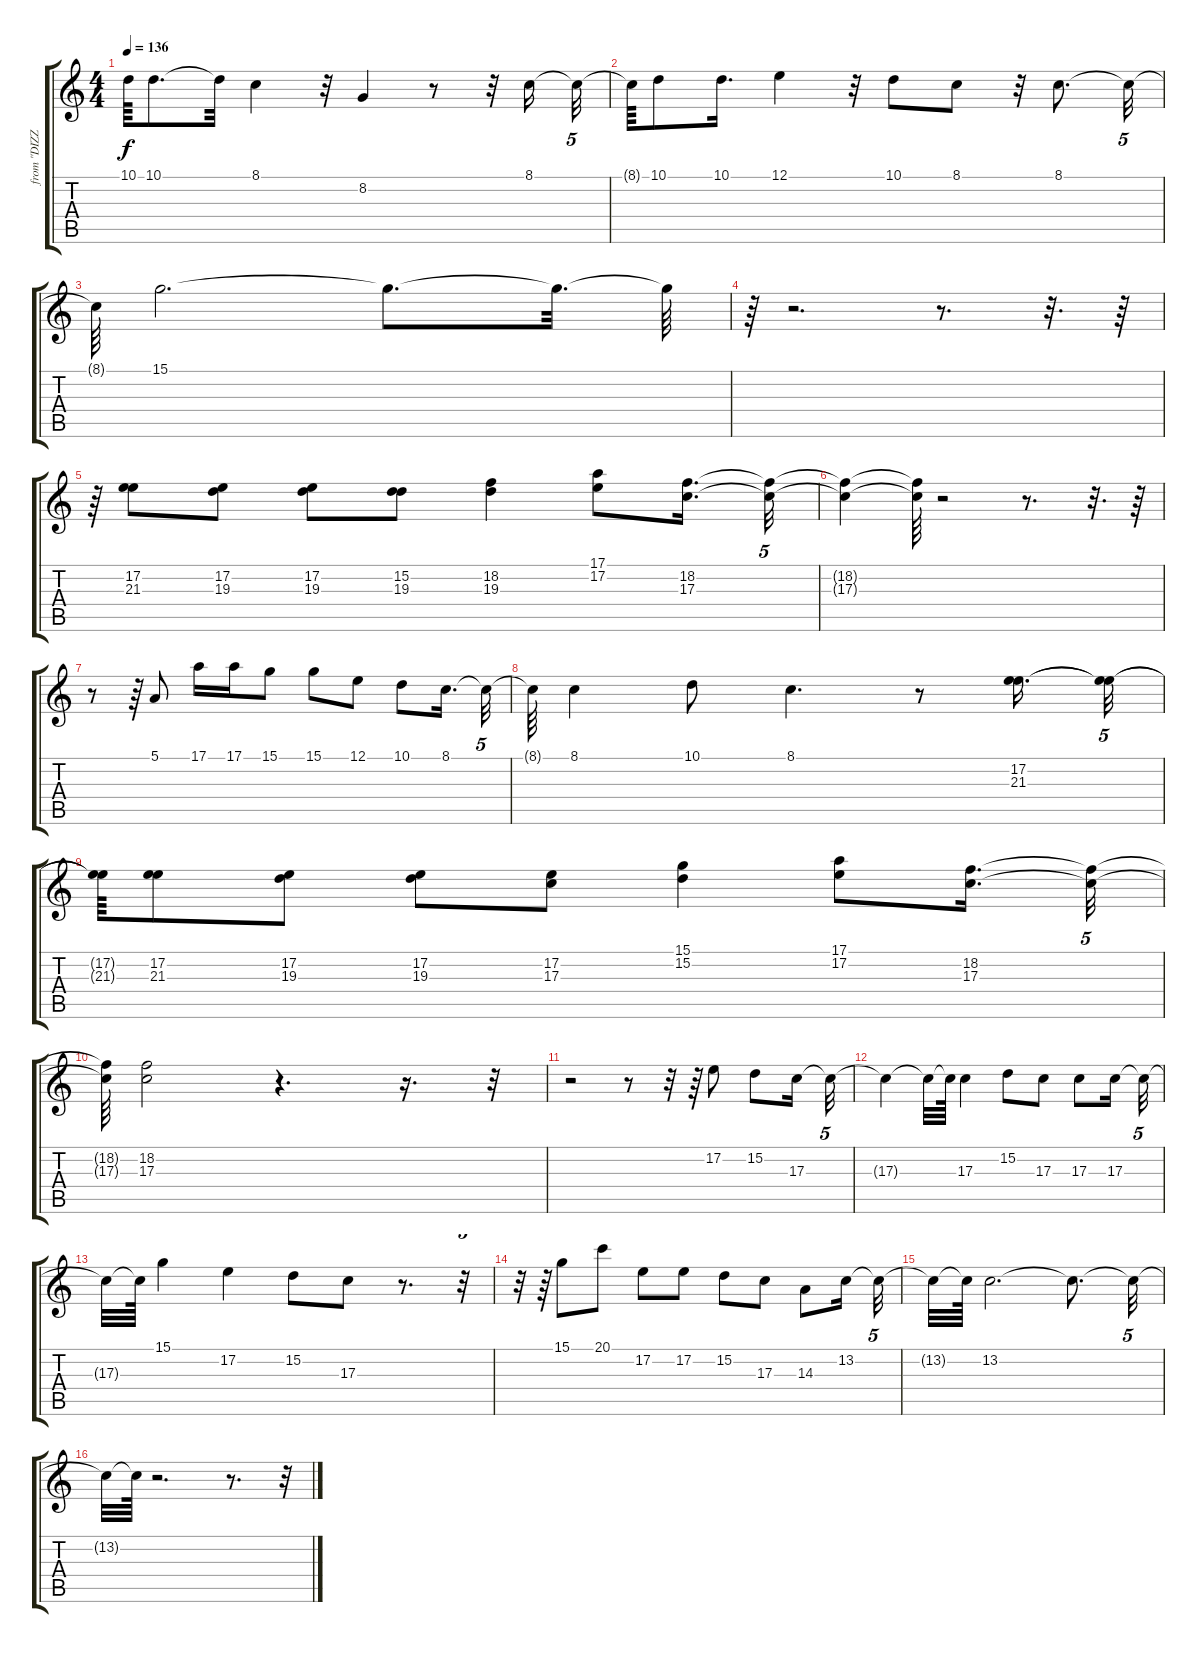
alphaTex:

\track ("from \"DIZZY UP THE GIRL\"" "from \"DIZZ") {instrument sopranosax}
\staff {score tabs}
\tuning (E4 B3 G3 D3 A2 E2) {hide}
\ts (4 4)
\tempo 136
\clef g2
\ks c
10.1{t}.64{dy f} 10.1.8{d} 10.1{t}.32 8.1.4 r.32 8.2.4 r.8 r.32 8.1.16 8.1{t}.32{tu (5 4)} |
8.1{t}.64 10.1.8 10.1.16{d} 12.1.4 r.32 10.1.8 8.1.8 r.32 8.1.8{d} 8.1{t}.32{tu (5 4)} |
8.1{t}.64 15.1.2{d} 15.1{t}.8{d} 15.1{t}.32{d} 15.1{t}.64 |
r.64 r.2{d} r.8{d} r.32{d} r.64 |
r.64 (17.2 21.3).8 (17.2 19.3).8 (17.2 19.3).8 (15.2 19.3).8 (18.2 19.3).4 (17.1 17.2).8 (18.2 17.3).16{d} (18.2{t} 17.3{t}).32{tu (5 4)} |
(18.2{t} 17.3{t}).4 (18.2{t} 17.3{t}).64 r.2 r.8{d} r.32{d} r.64 |
r.8 r.64 5.1.8 17.1.16 17.1.16 15.1.8 15.1.8 12.1.8 10.1.8 8.1.16{d} 8.1{t}.32{tu (5 4)} |
8.1{t}.64 8.1.4 10.1.8 8.1.4{d} r.8 (17.2 21.3).16{d} (17.2{t} 21.3{t}).32{tu (5 4)} |
(17.2{t} 21.3{t}).64 (17.2 21.3).8 (17.2 19.3).8 (17.2 19.3).8 (17.2 17.3).8 (15.1 15.2).4 (17.1 17.2).8 (18.2 17.3).16{d} (18.2{t} 17.3{t}).32{tu (5 4)} |
(18.2{t} 17.3{t}).64 (18.2 17.3).2 r.4{d} r.16{d} r.32{tu (5 4)} |
r.2 r.8 r.32 r.64 17.2.8 15.2.8 17.3.16 17.3{t}.32{tu (5 4)} |
17.3{t}.4 17.3{t}.32 17.3{t}.64 17.3.4 15.2.8 17.3.8 17.3.8 17.3.16 17.3{t}.32{tu (5 4)} |
17.3{t}.32 17.3{t}.64 15.1.4 17.2.4 15.2.8 17.3.8 r.8{d} r.32{tu (5 4)} |
r.32 r.64 15.1.8 20.1.8 17.2.8 17.2.8 15.2.8 17.3.8 14.3.8 13.2.16 13.2{t}.32{tu (5 4)} |
13.2{t}.32 13.2{t}.64 13.2.2{d} 13.2{t}.8{d} 13.2{t}.32{tu (5 4)} |
13.2{t}.32 13.2{t}.64 r.2{d} r.8{d} r.32{tu (5 4)}
